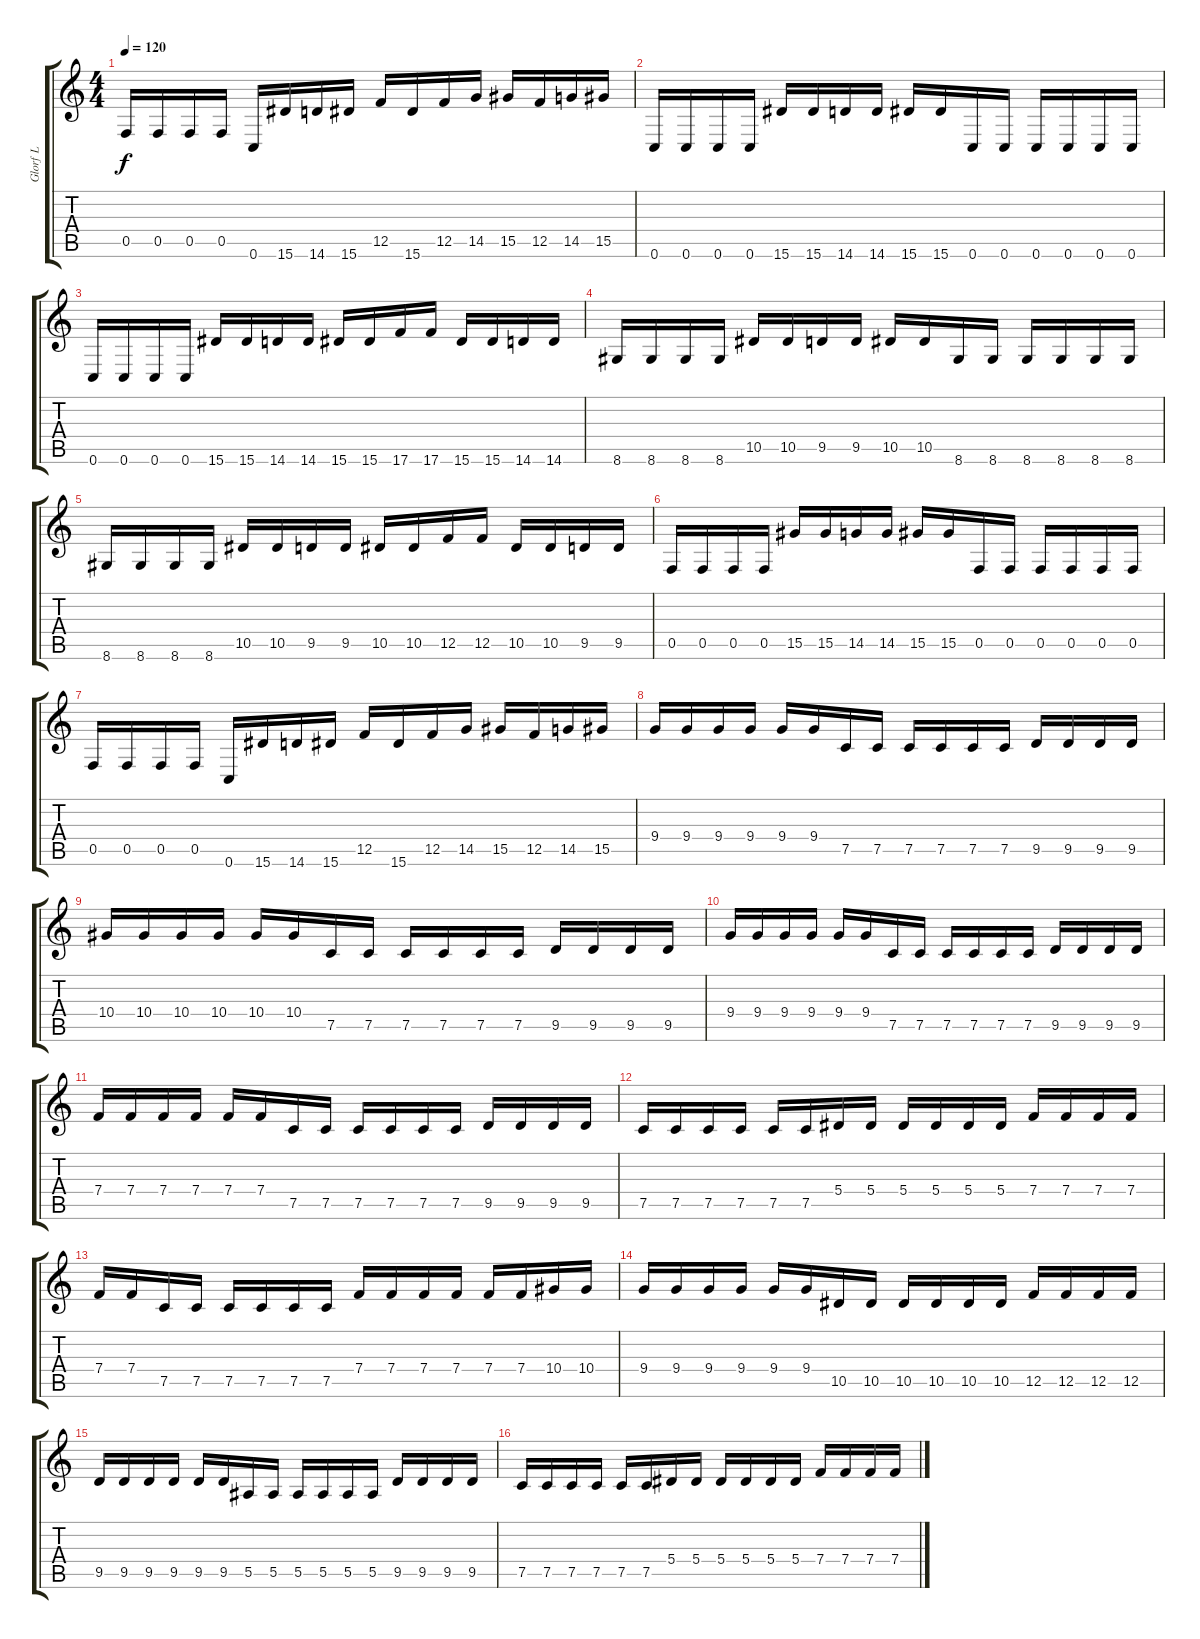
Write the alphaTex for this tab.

\track ("Glorf L" "Glorf L") {instrument distortionguitar}
\staff {score tabs}
\tuning (C4 G3 Eb3 Bb2 F2 C2) {hide}
\ts (4 4)
\tempo 120
\clef g2
\ks c
0.5.16{dy f} 0.5.16 0.5.16 0.5.16 0.6.16 15.6.16 14.6.16 15.6.16 12.5.16 15.6.16 12.5.16 14.5.16 15.5.16 12.5.16 14.5.16 15.5.16 |
0.6.16 0.6.16 0.6.16 0.6.16 15.6.16 15.6.16 14.6.16 14.6.16 15.6.16 15.6.16 0.6.16 0.6.16 0.6.16 0.6.16 0.6.16 0.6.16 |
0.6.16 0.6.16 0.6.16 0.6.16 15.6.16 15.6.16 14.6.16 14.6.16 15.6.16 15.6.16 17.6.16 17.6.16 15.6.16 15.6.16 14.6.16 14.6.16 |
8.6.16 8.6.16 8.6.16 8.6.16 10.5.16 10.5.16 9.5.16 9.5.16 10.5.16 10.5.16 8.6.16 8.6.16 8.6.16 8.6.16 8.6.16 8.6.16 |
8.6.16 8.6.16 8.6.16 8.6.16 10.5.16 10.5.16 9.5.16 9.5.16 10.5.16 10.5.16 12.5.16 12.5.16 10.5.16 10.5.16 9.5.16 9.5.16 |
0.5.16 0.5.16 0.5.16 0.5.16 15.5.16 15.5.16 14.5.16 14.5.16 15.5.16 15.5.16 0.5.16 0.5.16 0.5.16 0.5.16 0.5.16 0.5.16 |
0.5.16 0.5.16 0.5.16 0.5.16 0.6.16 15.6.16 14.6.16 15.6.16 12.5.16 15.6.16 12.5.16 14.5.16 15.5.16 12.5.16 14.5.16 15.5.16 |
9.4.16 9.4.16 9.4.16 9.4.16 9.4.16 9.4.16 7.5.16 7.5.16 7.5.16 7.5.16 7.5.16 7.5.16 9.5.16 9.5.16 9.5.16 9.5.16 |
10.4.16 10.4.16 10.4.16 10.4.16 10.4.16 10.4.16 7.5.16 7.5.16 7.5.16 7.5.16 7.5.16 7.5.16 9.5.16 9.5.16 9.5.16 9.5.16 |
9.4.16 9.4.16 9.4.16 9.4.16 9.4.16 9.4.16 7.5.16 7.5.16 7.5.16 7.5.16 7.5.16 7.5.16 9.5.16 9.5.16 9.5.16 9.5.16 |
7.4.16 7.4.16 7.4.16 7.4.16 7.4.16 7.4.16 7.5.16 7.5.16 7.5.16 7.5.16 7.5.16 7.5.16 9.5.16 9.5.16 9.5.16 9.5.16 |
7.5.16 7.5.16 7.5.16 7.5.16 7.5.16 7.5.16 5.4.16 5.4.16 5.4.16 5.4.16 5.4.16 5.4.16 7.4.16 7.4.16 7.4.16 7.4.16 |
7.4.16 7.4.16 7.5.16 7.5.16 7.5.16 7.5.16 7.5.16 7.5.16 7.4.16 7.4.16 7.4.16 7.4.16 7.4.16 7.4.16 10.4.16 10.4.16 |
9.4.16 9.4.16 9.4.16 9.4.16 9.4.16 9.4.16 10.5.16 10.5.16 10.5.16 10.5.16 10.5.16 10.5.16 12.5.16 12.5.16 12.5.16 12.5.16 |
9.5.16 9.5.16 9.5.16 9.5.16 9.5.16 9.5.16 5.5.16 5.5.16 5.5.16 5.5.16 5.5.16 5.5.16 9.5.16 9.5.16 9.5.16 9.5.16 |
7.5.16 7.5.16 7.5.16 7.5.16 7.5.16 7.5.16 5.4.16 5.4.16 5.4.16 5.4.16 5.4.16 5.4.16 7.4.16 7.4.16 7.4.16 7.4.16
